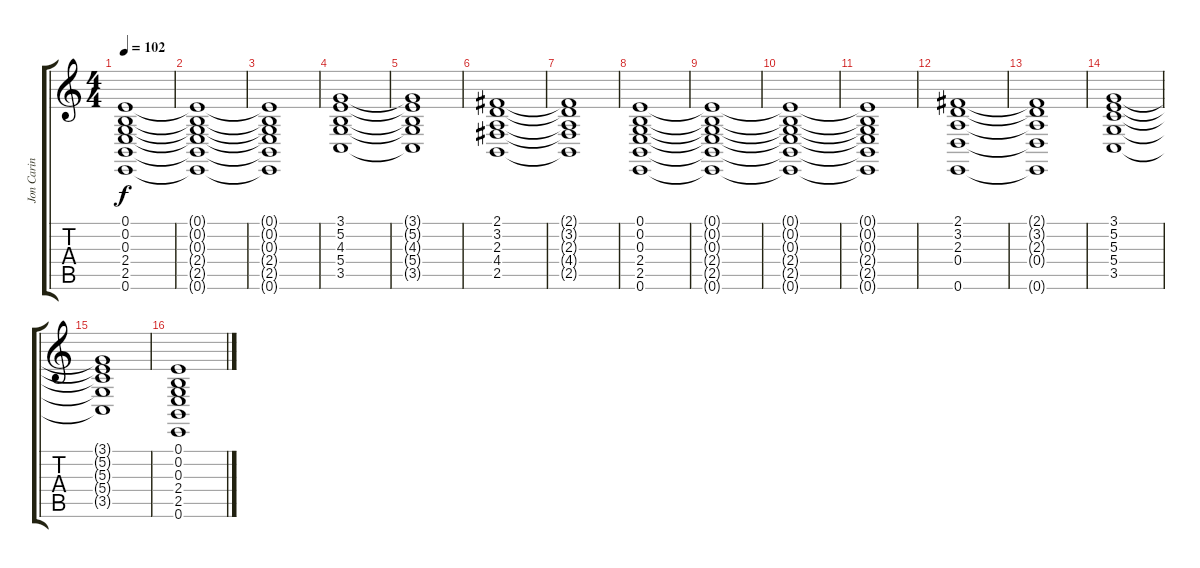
\track ("Jon Carin" "Jon Carin") {instrument stringensemble1}
\staff {score tabs}
\tuning (E4 B3 G3 D3 A2 E2) {hide}
\ts (4 4)
\tempo 102
\clef g2
\ks c
(0.1{t} 0.2{t} 0.3{t} 2.4{t} 2.5{t} 0.6{t}).1{dy f} |
(0.1{t} 0.2{t} 0.3{t} 2.4{t} 2.5{t} 0.6{t}).1 |
(0.1{t} 0.2{t} 0.3{t} 2.4{t} 2.5{t} 0.6{t}).1 |
(3.1 5.2 4.3 5.4 3.5).1 |
(3.1{t} 5.2{t} 4.3{t} 5.4{t} 3.5{t}).1 |
(2.1 3.2 2.3 4.4 2.5).1 |
(2.1{t} 3.2{t} 2.3{t} 4.4{t} 2.5{t}).1 |
(0.1 0.2 0.3 2.4 2.5 0.6).1 |
(0.1{t} 0.2{t} 0.3{t} 2.4{t} 2.5{t} 0.6{t}).1 |
(0.1{t} 0.2{t} 0.3{t} 2.4{t} 2.5{t} 0.6{t}).1 |
(0.1{t} 0.2{t} 0.3{t} 2.4{t} 2.5{t} 0.6{t}).1 |
(2.1 3.2 2.3 0.4 0.6).1 |
(2.1{t} 3.2{t} 2.3{t} 0.4{t} 0.6{t}).1 |
(3.1 5.2 5.3 5.4 3.5).1 |
(3.1{t} 5.2{t} 5.3{t} 5.4{t} 3.5{t}).1 |
(0.1 0.2 0.3 2.4 2.5 0.6).1
